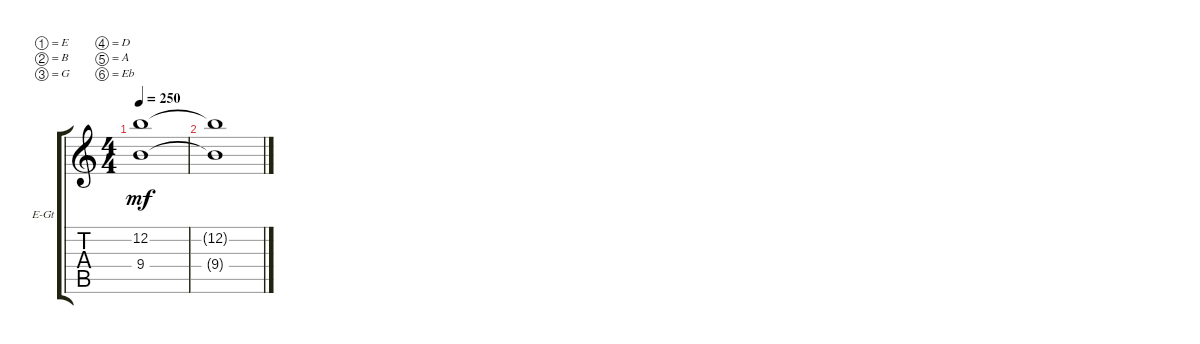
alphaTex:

\defaultSystemsLayout 4
\bracketExtendMode groupsimilarinstruments
\firstSystemTrackNameOrientation horizontal
\otherSystemsTrackNameOrientation horizontal
\track ("Ниже в пол" "E-Gt") {instrument distortionguitar}
\staff {score tabs}
\tuning (E4 B3 G3 D3 A2 Eb2)
\ts (4 4)
\tempo 250
\clef g2
\ks c
(9.4{t} 12.2{t}).1{dy mf} |
(12.2{t} 9.4{t}).1
